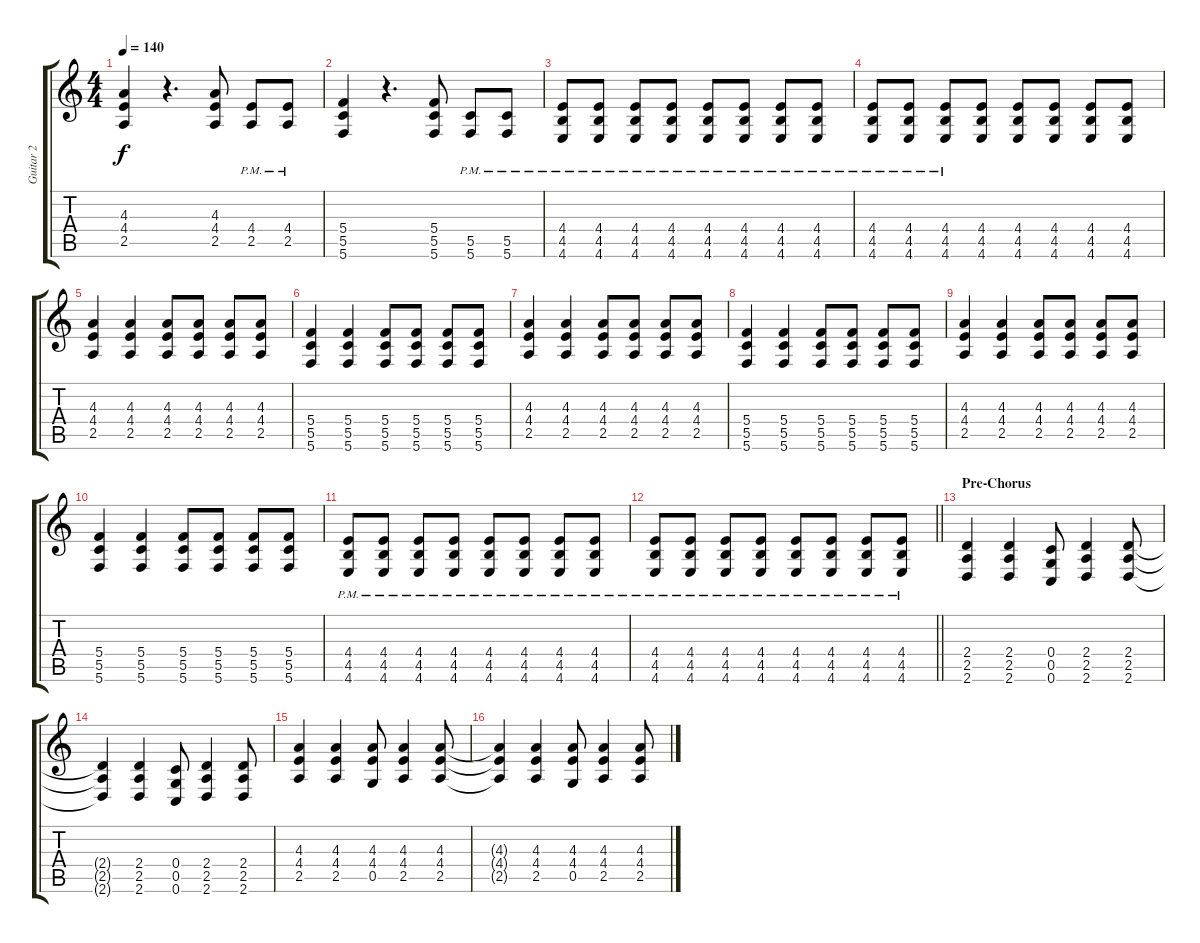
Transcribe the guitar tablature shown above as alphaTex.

\track ("Guitar 2" "Guitar 2") {instrument overdrivenguitar}
\staff {score tabs}
\tuning (D4 A3 F3 C3 G2 C2) {hide}
\ts (4 4)
\tempo 140
\clef g2
\ks c
(4.3 4.4 2.5).4{dy f} r.4{d} (4.3 4.4 2.5).8 (4.4{pm} 2.5{pm}).8 (4.4{pm} 2.5{pm}).8 |
(5.4 5.5 5.6).4 r.4{d} (5.4 5.5 5.6).8 (5.5{pm} 5.6{pm}).8 (5.5{pm} 5.6{pm}).8 |
(4.4{pm} 4.5{pm} 4.6{pm}).8 (4.4{pm} 4.5{pm} 4.6{pm}).8 (4.4{pm} 4.5{pm} 4.6{pm}).8 (4.4{pm} 4.5{pm} 4.6{pm}).8 (4.4{pm} 4.5{pm} 4.6{pm}).8 (4.4{pm} 4.5{pm} 4.6{pm}).8 (4.4{pm} 4.5{pm} 4.6{pm}).8 (4.4{pm} 4.5{pm} 4.6{pm}).8 |
(4.4{pm} 4.5{pm} 4.6{pm}).8 (4.4{pm} 4.5{pm} 4.6{pm}).8 (4.4{pm} 4.5{pm} 4.6{pm}).8 (4.4 4.5 4.6).8 (4.4 4.5 4.6).8 (4.4 4.5 4.6).8 (4.4 4.5 4.6).8 (4.4 4.5 4.6).8 |
(4.3 4.4 2.5).4 (4.3 4.4 2.5).4 (4.3 4.4 2.5).8 (4.3 4.4 2.5).8 (4.3 4.4 2.5).8 (4.3 4.4 2.5).8 |
(5.4 5.5 5.6).4 (5.4 5.5 5.6).4 (5.4 5.5 5.6).8 (5.4 5.5 5.6).8 (5.4 5.5 5.6).8 (5.4 5.5 5.6).8 |
(4.3 4.4 2.5).4 (4.3 4.4 2.5).4 (4.3 4.4 2.5).8 (4.3 4.4 2.5).8 (4.3 4.4 2.5).8 (4.3 4.4 2.5).8 |
(5.4 5.5 5.6).4 (5.4 5.5 5.6).4 (5.4 5.5 5.6).8 (5.4 5.5 5.6).8 (5.4 5.5 5.6).8 (5.4 5.5 5.6).8 |
(4.3 4.4 2.5).4 (4.3 4.4 2.5).4 (4.3 4.4 2.5).8 (4.3 4.4 2.5).8 (4.3 4.4 2.5).8 (4.3 4.4 2.5).8 |
(5.4 5.5 5.6).4 (5.4 5.5 5.6).4 (5.4 5.5 5.6).8 (5.4 5.5 5.6).8 (5.4 5.5 5.6).8 (5.4 5.5 5.6).8 |
(4.4{pm} 4.5{pm} 4.6{pm}).8 (4.4{pm} 4.5{pm} 4.6{pm}).8 (4.4{pm} 4.5{pm} 4.6{pm}).8 (4.4{pm} 4.5{pm} 4.6{pm}).8 (4.4{pm} 4.5{pm} 4.6{pm}).8 (4.4{pm} 4.5{pm} 4.6{pm}).8 (4.4{pm} 4.5{pm} 4.6{pm}).8 (4.4{pm} 4.5{pm} 4.6{pm}).8 |
\barLineRight lightlight
(4.4{pm} 4.5{pm} 4.6{pm}).8 (4.4{pm} 4.5{pm} 4.6{pm}).8 (4.4{pm} 4.5{pm} 4.6{pm}).8 (4.4{pm} 4.5{pm} 4.6{pm}).8 (4.4{pm} 4.5{pm} 4.6{pm}).8 (4.4{pm} 4.5{pm} 4.6{pm}).8 (4.4{pm} 4.5{pm} 4.6{pm}).8 (4.4{pm} 4.5{pm} 4.6{pm}).8 |
\section ("" "Pre-Chorus")
(2.4 2.5 2.6).4 (2.4 2.5 2.6).4 (0.4 0.5 0.6).8 (2.4 2.5 2.6).4 (2.4 2.5 2.6).8 |
(2.4{t} 2.5{t} 2.6{t}).4 (2.4 2.5 2.6).4 (0.4 0.5 0.6).8 (2.4 2.5 2.6).4 (2.4 2.5 2.6).8 |
(4.3 4.4 2.5).4 (4.3 4.4 2.5).4 (4.3 4.4 0.5).8 (4.3 4.4 2.5).4 (4.3 4.4 2.5).8 |
(4.3{t} 4.4{t} 2.5{t}).4 (4.3 4.4 2.5).4 (4.3 4.4 0.5).8 (4.3 4.4 2.5).4 (4.3 4.4 2.5).8
